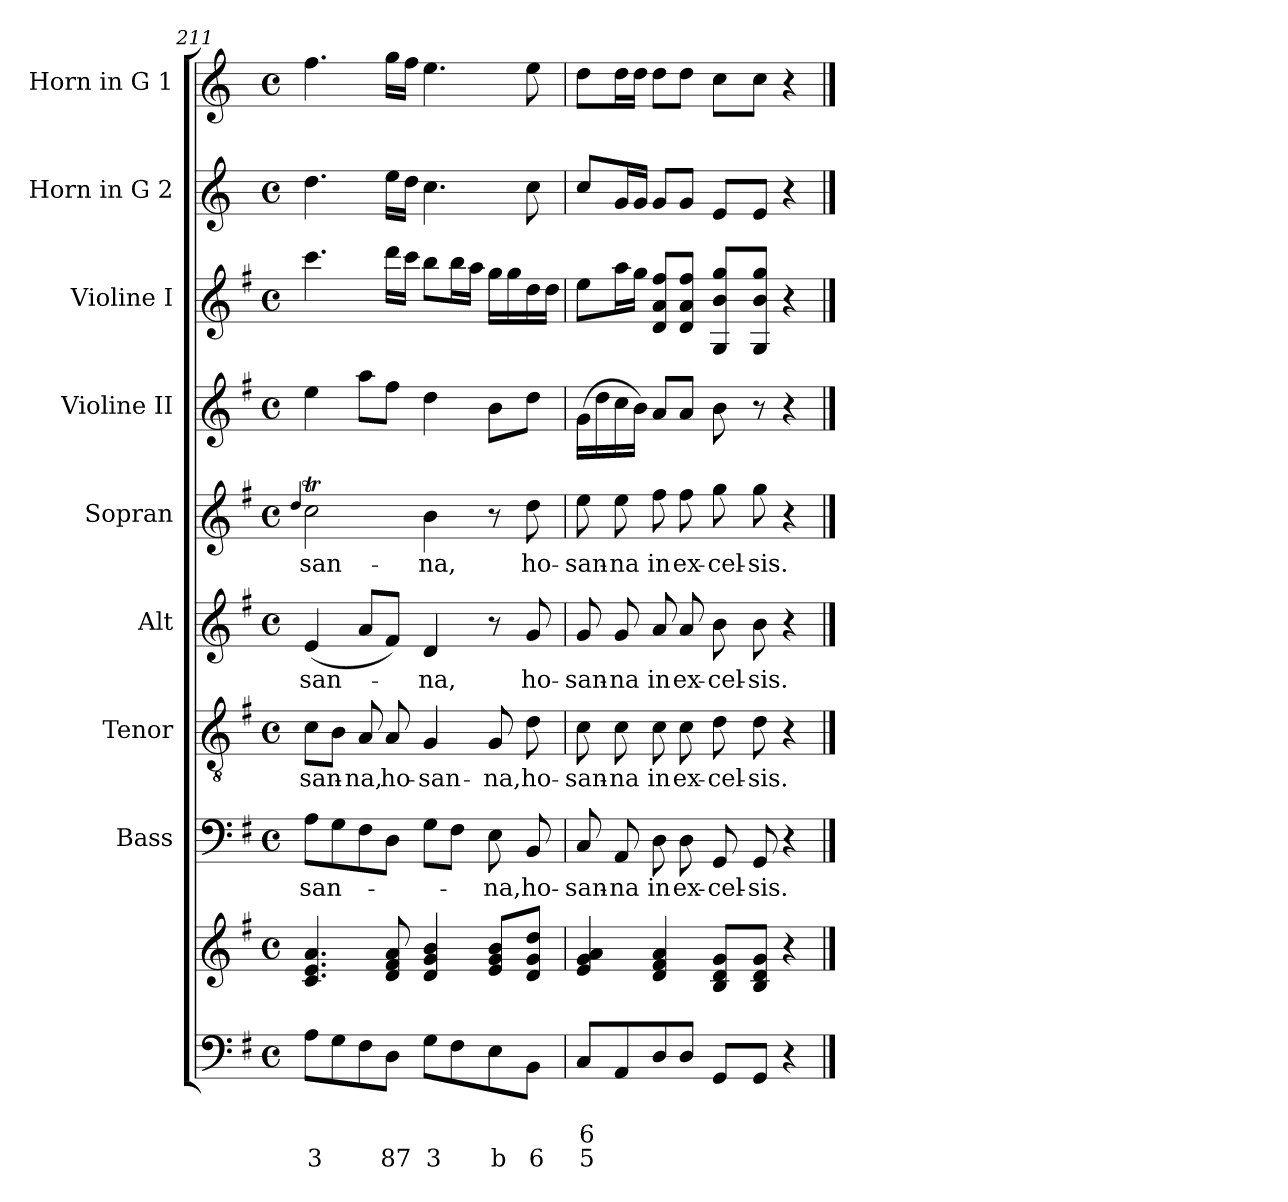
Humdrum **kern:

**kern	**text	**text	**text	**kern	**kern	**text	**kern	**text	**kern	**text	**kern	**text	**kern	**kern	**kern	**kern
*part9	*part9	*part9	*part9	*part9	*part8	*part8	*part7	*part7	*part6	*part6	*part5	*part5	*part4	*part3	*part2	*part1
*staff10	*staff10	*staff10	*staff10	*staff9	*staff8	*staff8	*staff7	*staff7	*staff6	*staff6	*staff5	*staff5	*staff4	*staff3	*staff2	*staff1
*	*	*	*	*	*I"Bass	*	*I"Tenor	*	*I"Alt	*	*I"Sopran	*	*I"Violine II	*I"Violine I	*I"Horn in G 2	*I"Horn in G 1
*	*	*	*	*	*I'B.	*	*I'T.	*	*I'A.	*	*I'S.	*	*I'Vl. II	*I'Vl. I	*	*
*clefF4	*	*	*	*clefG2	*clefF4	*	*clefGv2	*	*clefG2	*	*clefG2	*	*clefG2	*clefG2	*clefG2	*clefG2
*	*	*	*	*	*	*	*	*	*	*	*	*	*	*	*ITrd3c5	*ITrd3c5
*k[f#]	*	*	*	*k[f#]	*k[f#]	*	*k[f#]	*	*k[f#]	*	*k[f#]	*	*k[f#]	*k[f#]	*k[f#]	*k[f#]
*G:	*	*	*	*G:	*G:	*	*G:	*	*G:	*	*G:	*	*G:	*G:	*G:	*G:
*M4/4	*	*	*	*M4/4	*M4/4	*	*M4/4	*	*M4/4	*	*M4/4	*	*M4/4	*M4/4	*M4/4	*M4/4
*met(c)	*	*	*	*met(c)	*met(c)	*	*met(c)	*	*met(c)	*	*met(c)	*	*met(c)	*met(c)	*met(c)	*met(c)
=211	=211	=211	=211	=211	=211	=211	=211	=211	=211	=211	=211	=211	=211	=211	=211	=211
.	.	.	.	.	.	.	.	.	.	.	4qqdd/	.	.	.	.	.
!	!	!	!LO:LY:b	!	!	!LO:LY:b	!	!LO:LY:b	!	!LO:LY:b	!	!LO:LY:b	!	!	!	!
8A\L	.	.	3	4.c/ 4.e/ 4.a/	8A\L	-san-	8c\L	-san-	(<4e/	-san-	2ccT\	-san-	4ee\	4.ccc\	4.a\	4.cc\
!	!	!	!LO:LY:b	!	!	!	!	!	!	!	!	!	!	!	!	!
8G\	.	.	_	.	8G\	.	8B\J	.	.	.	.	.	.	.	.	.
!	!	!	!	!	!	!	!	!LO:LY:b	!	!	!	!	!	!	!	!
8F#\	.	.	.	.	8F#\	.	8A/	-na,	8a/L	.	.	.	8aa\L	.	.	.
!	!	!	!LO:LY:b	!	!	!	!	!LO:LY:b	!	!	!	!	!	!	!	!
8D\J	.	.	87	8d/ 8f#/ 8a/	8D\J	.	8A/	ho-	8f#/J)	.	.	.	8ff#\J	16ddd\LL	16b\LL	16dd\LL
.	.	.	.	.	.	.	.	.	.	.	.	.	.	16ccc\JJ	16a\JJ	16cc\JJ
!	!	!	!LO:LY:b	!	!	!	!	!LO:LY:b	!	!LO:LY:b	!	!LO:LY:b	!	!	!	!
8G\L	.	.	3	4d/ 4g/ 4b/	8G\L	.	4G/	-san-	4d/	-na,	4b\	-na,	4dd\	8bb\L	4.g\	4.b\
!	!	!	!LO:LY:b	!	!	!	!	!	!	!	!	!	!	!	!	!
8F#\	.	.	_	.	8F#\J	.	.	.	.	.	.	.	.	16bb\L	.	.
.	.	.	.	.	.	.	.	.	.	.	.	.	.	16aa\JJ	.	.
!	!	!	!LO:LY:b	!	!	!LO:LY:b	!	!LO:LY:b	!	!	!	!	!	!	!	!
8E\	.	.	b	8e/ 8g/ 8b/L	8E\	-na,	8G/	-na,	8r	.	8r	.	8b\L	16gg\LL	.	.
.	.	.	.	.	.	.	.	.	.	.	.	.	.	16gg\	.	.
!	!	!	!LO:LY:b	!	!	!LO:LY:b	!	!LO:LY:b	!	!LO:LY:b	!	!LO:LY:b	!	!	!	!
8BB\J	.	.	6	8d/ 8g/ 8dd/J	8BB/	ho-	8d\	ho-	8g/	ho-	8dd\	ho-	8dd\J	16dd\	8g\	8b\
.	.	.	.	.	.	.	.	.	.	.	.	.	.	16dd\JJ	.	.
=212	=212	=212	=212	=212	=212	=212	=212	=212	=212	=212	=212	=212	=212	=212	=212	=212
!	!	!LO:LY:b	!LO:LY:b	!	!	!LO:LY:b	!	!LO:LY:b	!	!LO:LY:b	!	!LO:LY:b	!	!	!	!
8C/L	.	6	5	4e/ 4g/ 4a/	8C/	-san-	8c\	-san-	8g/	-san-	8ee\	-san-	(>16g\LL	8ee\L	8g/L	8a\L
.	.	.	.	.	.	.	.	.	.	.	.	.	16dd\	.	.	.
!	!	!	!	!	!	!LO:LY:b	!	!LO:LY:b	!	!LO:LY:b	!	!LO:LY:b	!	!	!	!
8AA/	.	.	.	.	8AA/	-na	8c\	-na	8g/	-na	8ee\	-na	16cc\	16aa\L	16d/L	16a\L
.	.	.	.	.	.	.	.	.	.	.	.	.	16b\JJ)	16gg\JJ	16d/JJ	16a\JJ
!	!	!	!	!	!	!LO:LY:b	!	!LO:LY:b	!	!LO:LY:b	!	!LO:LY:b	!	!	!	!
8D/	.	.	.	4d/ 4f#/ 4a/	8D\	in	8c\	in	8a/	in	8ff#\	in	8a/L	8d/ 8a/ 8ff#/L	8d/L	8a\L
!	!	!	!	!	!	!LO:LY:b	!	!LO:LY:b	!	!LO:LY:b	!	!LO:LY:b	!	!	!	!
8D/J	.	.	.	.	8D\	ex-	8c\	ex-	8a/	ex-	8ff#\	ex-	8a/J	8d/ 8a/ 8ff#/J	8d/J	8a\J
!	!	!	!	!	!	!LO:LY:b	!	!LO:LY:b	!	!LO:LY:b	!	!LO:LY:b	!	!	!	!
8GG/L	.	.	.	8B/ 8d/ 8g/L	8GG/	-cel-	8d\	-cel-	8b\	-cel-	8gg\	-cel-	8b\	8G/ 8b/ 8gg/L	8B/L	8g\L
!	!	!	!	!	!	!LO:LY:b	!	!LO:LY:b	!	!LO:LY:b	!	!LO:LY:b	!	!	!	!
8GG/J	.	.	.	8B/ 8d/ 8g/J	8GG/	-sis.	8d\	-sis.	8b\	-sis.	8gg\	-sis.	8r	8G/ 8b/ 8gg/J	8B/J	8g\J
4r	.	.	.	4r	4r	.	4r	.	4r	.	4r	.	4r	4r	4r	4r
==	==	==	==	==	==	==	==	==	==	==	==	==	==	==	==	==
*-	*-	*-	*-	*-	*-	*-	*-	*-	*-	*-	*-	*-	*-	*-	*-	*-
